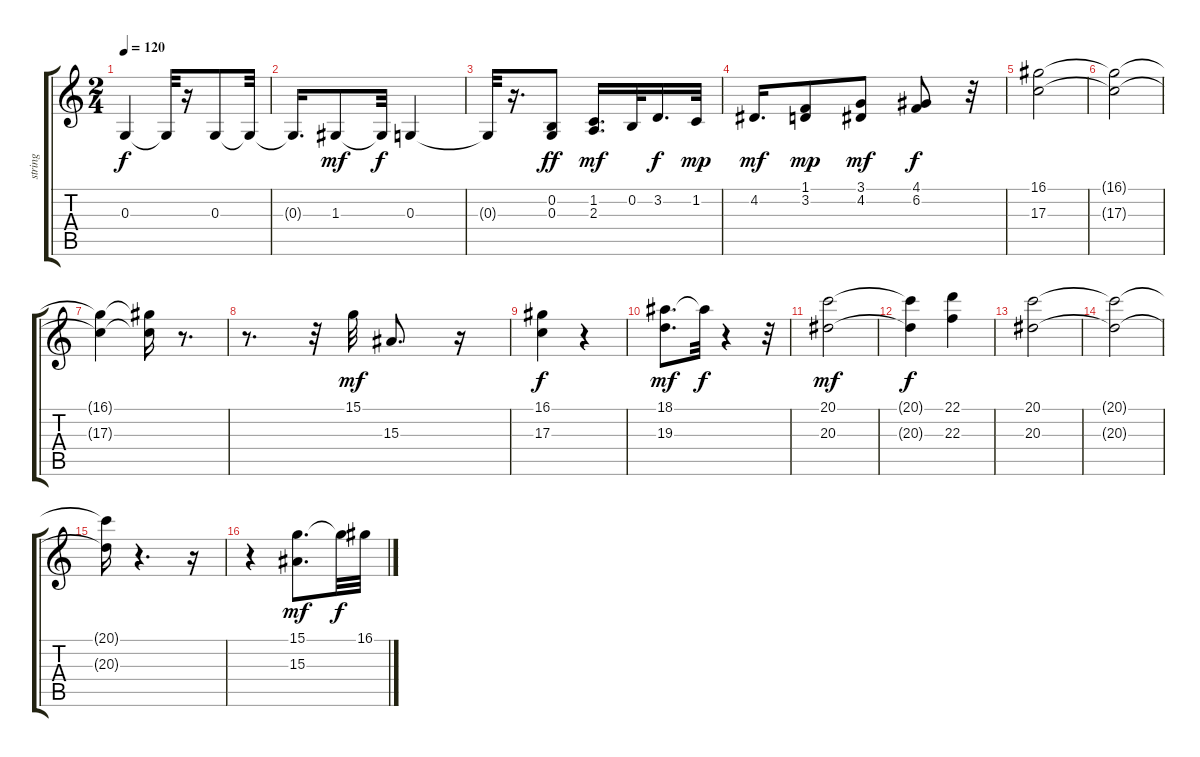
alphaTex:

\track ("string" "string") {instrument stringensemble1}
\staff {score tabs}
\tuning (E4 B3 G3 D3 A2 E2) {hide}
\ts (2 4)
\tempo 120
\clef g2
\ks c
0.3.4{dy f} 0.3{t}.32 r.16 0.3.8 0.3{t}.32 |
0.3{t}.16{d} 1.3.8{dy mf} 1.3{t}.32{dy f} 0.3.4 |
0.3{t}.32 r.16{d} (0.2 0.3).8{dy ff} (1.2 2.3).16{d dy mf} 0.2.32 3.2.16{d dy f} 1.2.32{dy mp} |
4.2.16{d dy mf} (1.1 3.2).8{dy mp} (3.1 4.2).8{dy mf} (4.1 6.2).8{dy f} r.32 |
(16.1 17.3).2 |
(16.1{t} 17.3{t}).2 |
(16.1{t} 17.3{t}).4 (16.1{t} 17.3{t}).16 r.8{d} |
r.8{d} r.32 15.1.32{dy mf} 15.3.8{d} r.16 |
(16.1 17.3).4{dy f} r.4 |
(18.1 19.3).8{d dy mf} 18.1{t}.32{dy f} r.4 r.32 |
(20.1 20.3).2{dy mf} |
(20.1{t} 20.3{t}).4{dy f} (22.1 22.3).4 |
(20.1 20.3).2 |
(20.1{t} 20.3{t}).2 |
(20.1{t} 20.3{t}).16 r.4{d} r.16 |
r.4 (15.1 15.3).8{d dy mf} 15.1{t}.32{dy f} 16.1.32
